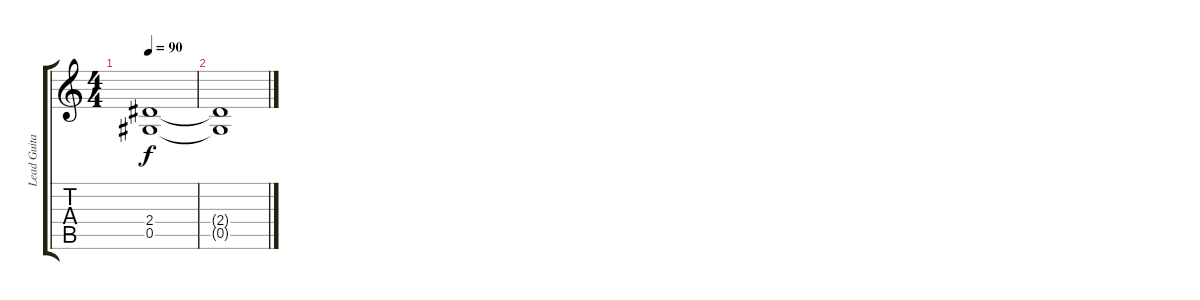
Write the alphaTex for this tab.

\track ("Lead Guitar" "Lead Guita") {instrument distortionguitar}
\staff {score tabs}
\tuning (Eb4 Bb3 Gb3 Db3 Ab2 Eb2) {hide}
\ts (4 4)
\tempo 90
\clef g2
\ks c
(2.4 0.5).1{dy f volume 0} |
(2.4{t} 0.5{t}).1
